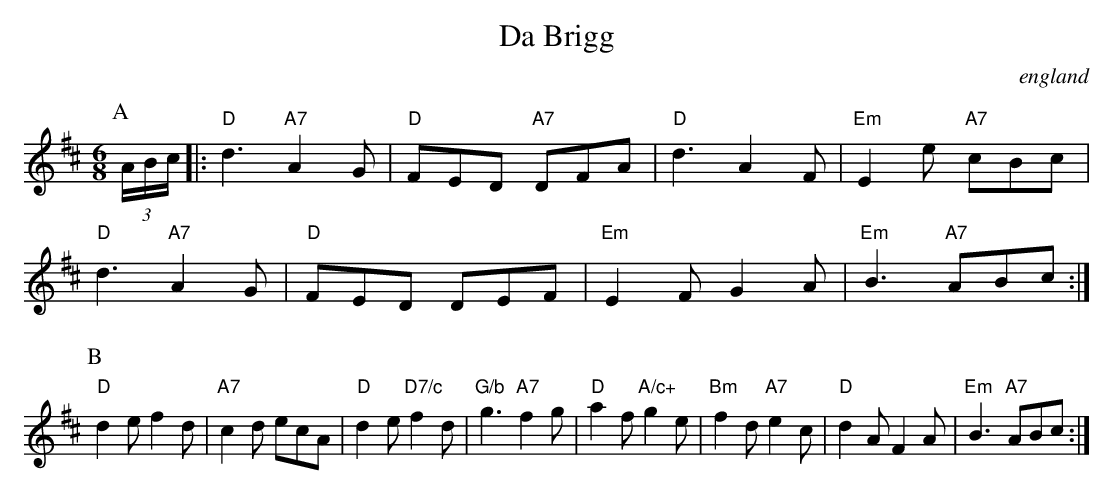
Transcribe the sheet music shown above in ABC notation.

X:1
T:Da Brigg
O:england
M:6/8
K:D
P:A
(3A/2B/2c/2|:"D"d3 "A7"A2G|"D"FED "A7"DFA|"D"d3 A2F|"Em"E2e "A7"cBc|
"D"d3 "A7"A2G|"D"FED DEF|"Em"E2F G2A|"Em"B3 "A7"ABc:|
P:B
"D"d2e f2d|"A7"c2d ecA|"D"d2e "D7/c"f2d|"G/b"g3 "A7"f2g|"D"a2f "A/c+"g2e|\
"Bm"f2d "A7"e2c|"D"d2A F2A|"Em"B3 "A7"ABc:|
